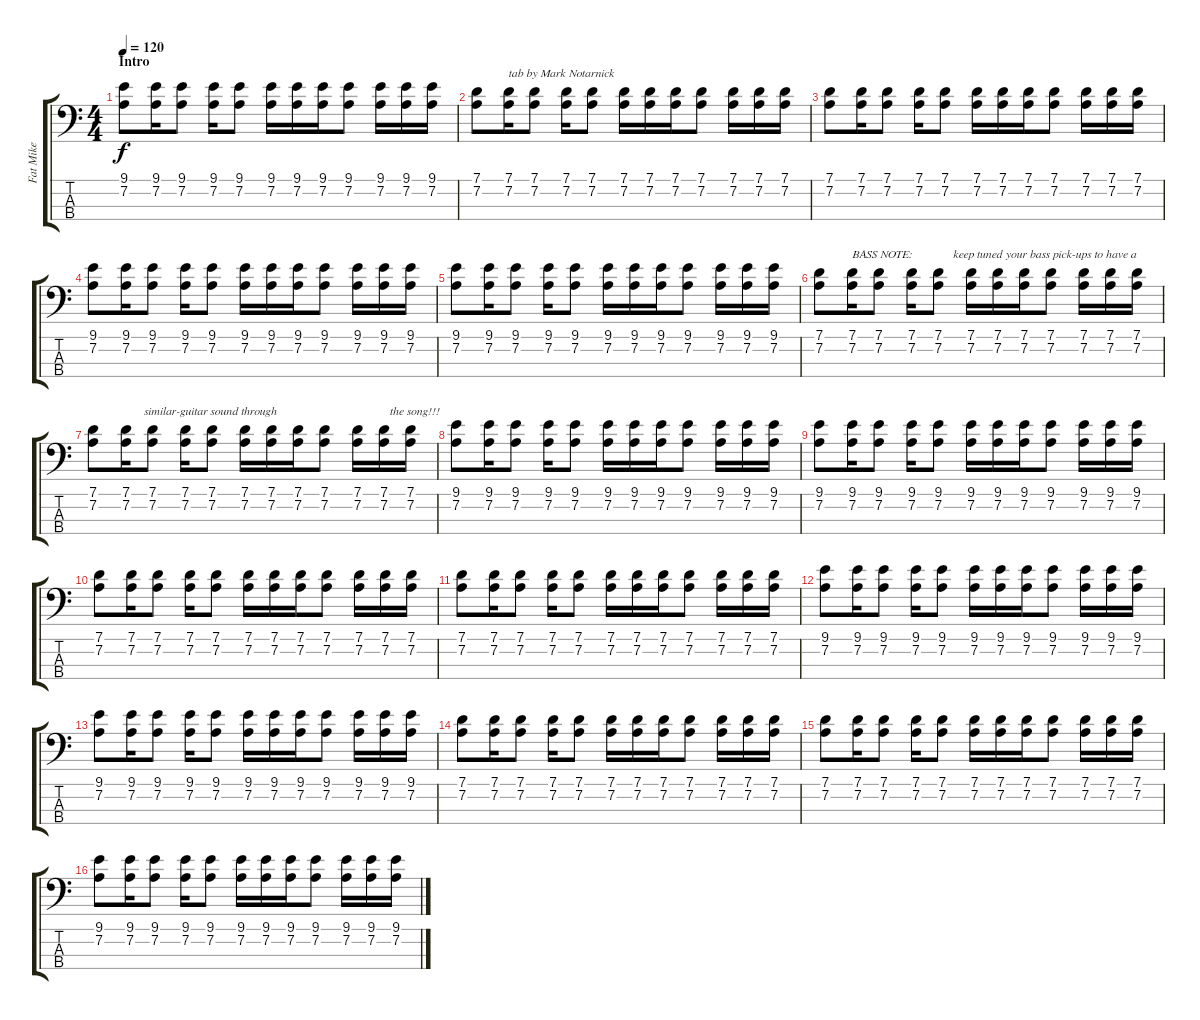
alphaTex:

\track ("Fat Mike" "Fat Mike") {instrument electricbasspick}
\staff {score tabs}
\tuning (G2 D2 A1 E1) {hide}
\ts (4 4)
\section ("" "Intro")
\tempo 120
\tempo 110
\tempo 120
\clef f4
\ks c
(9.1 7.2).8{dy f instrument electricbasspick} (9.1 7.2).16 (9.1 7.2).8 (9.1 7.2).16 (9.1 7.2).8 (9.1 7.2).16 (9.1 7.2).16 (9.1 7.2).16 (9.1 7.2).8 (9.1 7.2).16 (9.1 7.2).16 (9.1 7.2).16 |
(7.1 7.2).8 (7.1 7.2).16{txt "tab by Mark Notarnick"} (7.1 7.2).8 (7.1 7.2).16 (7.1 7.2).8 (7.1 7.2).16 (7.1 7.2).16 (7.1 7.2).16 (7.1 7.2).8 (7.1 7.2).16 (7.1 7.2).16 (7.1 7.2).16 |
(7.1 7.2).8 (7.1 7.2).16 (7.1 7.2).8 (7.1 7.2).16 (7.1 7.2).8 (7.1 7.2).16 (7.1 7.2).16 (7.1 7.2).16 (7.1 7.2).8 (7.1 7.2).16 (7.1 7.2).16 (7.1 7.2).16 |
(9.1 7.2).8 (9.1 7.2).16 (9.1 7.2).8 (9.1 7.2).16 (9.1 7.2).8 (9.1 7.2).16 (9.1 7.2).16 (9.1 7.2).16 (9.1 7.2).8 (9.1 7.2).16 (9.1 7.2).16 (9.1 7.2).16 |
(9.1 7.2).8 (9.1 7.2).16 (9.1 7.2).8 (9.1 7.2).16 (9.1 7.2).8 (9.1 7.2).16 (9.1 7.2).16 (9.1 7.2).16 (9.1 7.2).8 (9.1 7.2).16 (9.1 7.2).16 (9.1 7.2).16 |
(7.1 7.2).8 (7.1 7.2).16{txt "BASS NOTE:"} (7.1 7.2).8 (7.1 7.2).16 (7.1 7.2).8{txt "     keep tuned your bass pick-ups to have a "} (7.1 7.2).16 (7.1 7.2).16 (7.1 7.2).16 (7.1 7.2).8 (7.1 7.2).16 (7.1 7.2).16 (7.1 7.2).16 |
(7.1 7.2).8{txt "                 similar-guitar sound through"} (7.1 7.2).16 (7.1 7.2).8 (7.1 7.2).16 (7.1 7.2).8 (7.1 7.2).16 (7.1 7.2).16 (7.1 7.2).16 (7.1 7.2).8 (7.1 7.2).16 (7.1 7.2).16{txt "  the song!!!"} (7.1 7.2).16 |
(9.1 7.2).8 (9.1 7.2).16 (9.1 7.2).8 (9.1 7.2).16 (9.1 7.2).8 (9.1 7.2).16 (9.1 7.2).16 (9.1 7.2).16 (9.1 7.2).8 (9.1 7.2).16 (9.1 7.2).16 (9.1 7.2).16 |
(9.1 7.2).8 (9.1 7.2).16 (9.1 7.2).8 (9.1 7.2).16 (9.1 7.2).8 (9.1 7.2).16 (9.1 7.2).16 (9.1 7.2).16 (9.1 7.2).8 (9.1 7.2).16 (9.1 7.2).16 (9.1 7.2).16 |
(7.1 7.2).8 (7.1 7.2).16 (7.1 7.2).8 (7.1 7.2).16 (7.1 7.2).8 (7.1 7.2).16 (7.1 7.2).16 (7.1 7.2).16 (7.1 7.2).8 (7.1 7.2).16 (7.1 7.2).16 (7.1 7.2).16 |
(7.1 7.2).8 (7.1 7.2).16 (7.1 7.2).8 (7.1 7.2).16 (7.1 7.2).8 (7.1 7.2).16 (7.1 7.2).16 (7.1 7.2).16 (7.1 7.2).8 (7.1 7.2).16 (7.1 7.2).16 (7.1 7.2).16 |
(9.1 7.2).8 (9.1 7.2).16 (9.1 7.2).8 (9.1 7.2).16 (9.1 7.2).8 (9.1 7.2).16 (9.1 7.2).16 (9.1 7.2).16 (9.1 7.2).8 (9.1 7.2).16 (9.1 7.2).16 (9.1 7.2).16 |
(9.1 7.2).8 (9.1 7.2).16 (9.1 7.2).8 (9.1 7.2).16 (9.1 7.2).8 (9.1 7.2).16 (9.1 7.2).16 (9.1 7.2).16 (9.1 7.2).8 (9.1 7.2).16 (9.1 7.2).16 (9.1 7.2).16 |
(7.1 7.2).8 (7.1 7.2).16 (7.1 7.2).8 (7.1 7.2).16 (7.1 7.2).8 (7.1 7.2).16 (7.1 7.2).16 (7.1 7.2).16 (7.1 7.2).8 (7.1 7.2).16 (7.1 7.2).16 (7.1 7.2).16 |
(7.1 7.2).8 (7.1 7.2).16 (7.1 7.2).8 (7.1 7.2).16 (7.1 7.2).8 (7.1 7.2).16 (7.1 7.2).16 (7.1 7.2).16 (7.1 7.2).8 (7.1 7.2).16 (7.1 7.2).16 (7.1 7.2).16 |
(9.1 7.2).8 (9.1 7.2).16 (9.1 7.2).8 (9.1 7.2).16 (9.1 7.2).8 (9.1 7.2).16 (9.1 7.2).16 (9.1 7.2).16 (9.1 7.2).8 (9.1 7.2).16 (9.1 7.2).16 (9.1 7.2).16
